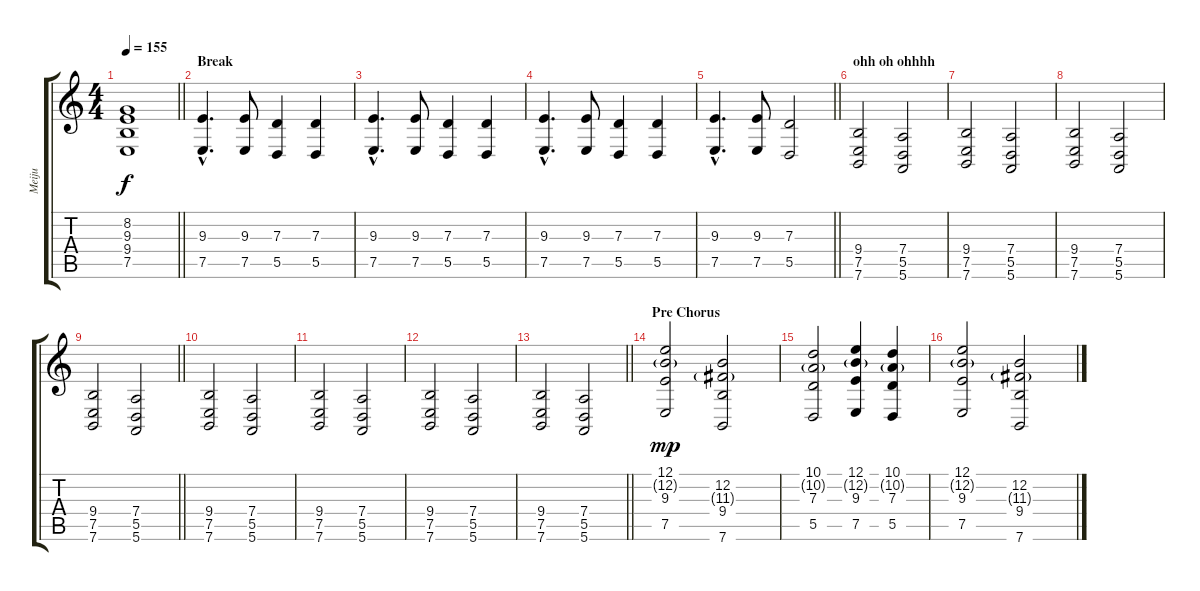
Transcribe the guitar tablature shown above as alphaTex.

\track ("Meiju" "Meiju") {instrument synthstrings1}
\staff {score tabs}
\tuning (E4 B3 G3 D3 A2 E2) {hide}
\ts (4 4)
\tempo 155
\clef g2
\barLineRight lightlight
\ks c
(8.2 9.3 9.4 7.5).1{dy f} |
\section ("" "Break")
(9.3{hac} 7.5{hac}).4{d} (9.3 7.5).8 (7.3 5.5).4 (7.3 5.5).4 |
(9.3{hac} 7.5{hac}).4{d} (9.3 7.5).8 (7.3 5.5).4 (7.3 5.5).4 |
(9.3{hac} 7.5{hac}).4{d} (9.3 7.5).8 (7.3 5.5).4 (7.3 5.5).4 |
\barLineRight lightlight
(9.3{hac} 7.5{hac}).4{d} (9.3 7.5).8 (7.3 5.5).2 |
\section ("" "ohh oh ohhhh")
(9.4 7.5 7.6).2 (7.4 5.5 5.6).2 |
(9.4 7.5 7.6).2 (7.4 5.5 5.6).2 |
(9.4 7.5 7.6).2 (7.4 5.5 5.6).2 |
\barLineRight lightlight
(9.4 7.5 7.6).2 (7.4 5.5 5.6).2 |
(9.4 7.5 7.6).2 (7.4 5.5 5.6).2 |
(9.4 7.5 7.6).2 (7.4 5.5 5.6).2 |
(9.4 7.5 7.6).2 (7.4 5.5 5.6).2 |
\barLineRight lightlight
(9.4 7.5 7.6).2 (7.4 5.5 5.6).2 |
\section ("" "Pre Chorus")
(12.1 12.2{g} 9.3 7.5).2{dy mp} (12.2 11.3{g} 9.4 7.6).2 |
(10.1 10.2{g} 7.3 5.5).2 (12.1 12.2{g} 9.3 7.5).4 (10.1 10.2{g} 7.3 5.5).4 |
(12.1 12.2{g} 9.3 7.5).2 (12.2 11.3{g} 9.4 7.6).2
